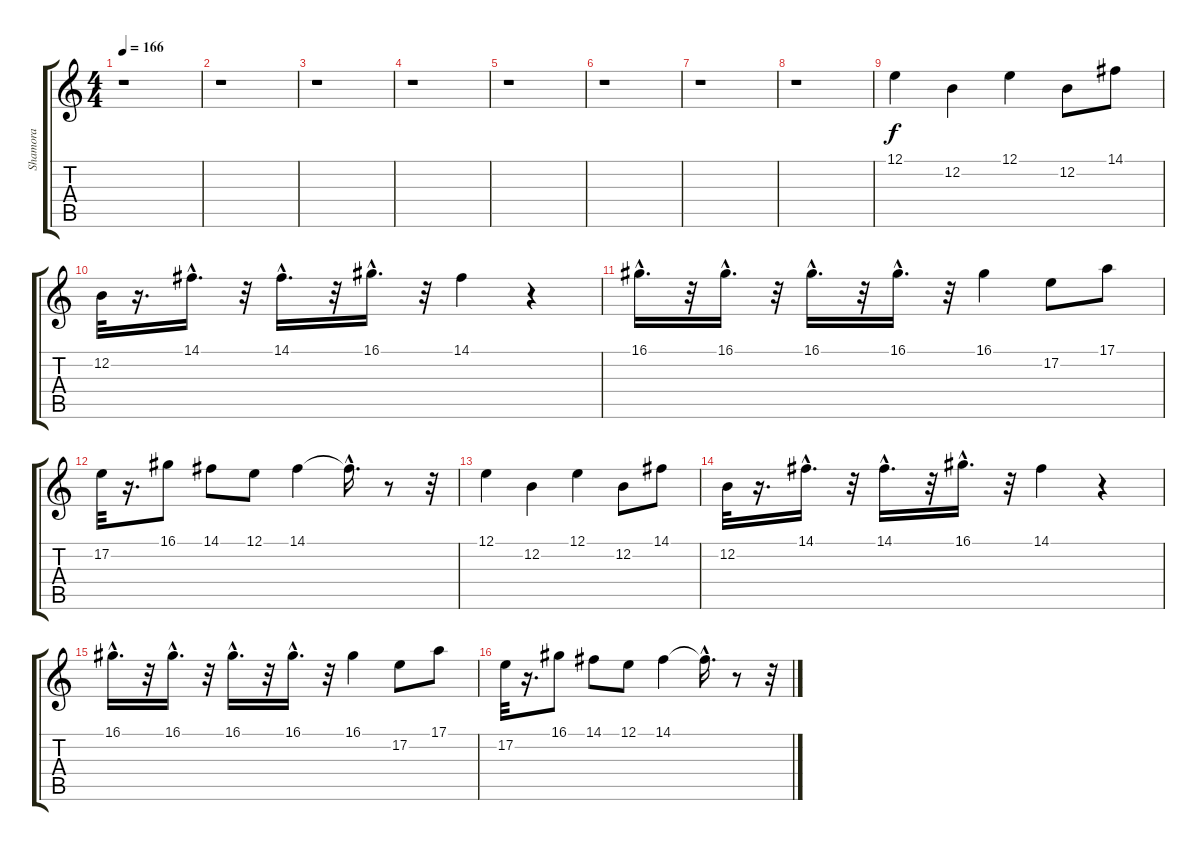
\track ("Shamora" "Shamora") {instrument pad3polysynth}
\staff {score tabs}
\tuning (E4 B3 G3 D3 A2 E2) {hide}
\ts (4 4)
\tempo 166
\clef g2
\ks c
r.1{dy f} |
r.1 |
r.1 |
r.1 |
r.1 |
r.1 |
r.1 |
r.1 |
12.1.4 12.2.4 12.1.4 12.2.8 14.1.8 |
12.2.32 r.16{d} 14.1{hac}.16{d} r.32 14.1{hac}.16{d} r.32 16.1{hac}.16{d} r.32 14.1.4 r.4 |
16.1{hac}.16{d} r.32 16.1{hac}.16{d} r.32 16.1{hac}.16{d} r.32 16.1{hac}.16{d} r.32 16.1.4 17.2.8 17.1.8 |
17.2.32 r.16{d} 16.1.8 14.1.8 12.1.8 14.1.4 14.1{hac t}.16{d} r.8 r.32 |
12.1.4 12.2.4 12.1.4 12.2.8 14.1.8 |
12.2.32 r.16{d} 14.1{hac}.16{d} r.32 14.1{hac}.16{d} r.32 16.1{hac}.16{d} r.32 14.1.4 r.4 |
16.1{hac}.16{d} r.32 16.1{hac}.16{d} r.32 16.1{hac}.16{d} r.32 16.1{hac}.16{d} r.32 16.1.4 17.2.8 17.1.8 |
17.2.32 r.16{d} 16.1.8 14.1.8 12.1.8 14.1.4 14.1{hac t}.16{d} r.8 r.32
